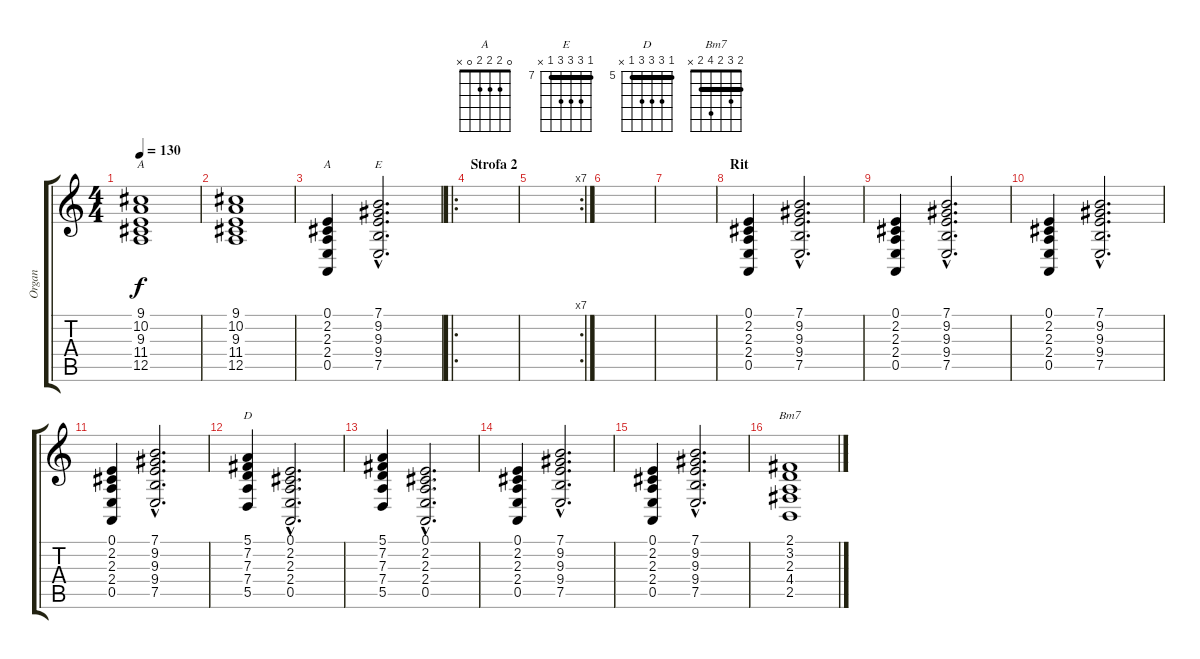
\track ("Organ" "Organ") {instrument reedorgan}
\staff {score tabs}
\tuning (E4 B3 G3 D3 A2 E2) {hide}
\chord ("A" 9 10 9 11 12 x) {firstfret 9 barre 9}
\chord ("A" 0 2 2 2 0 x)
\chord ("E" 7 9 9 9 7 x) {firstfret 7 barre 7}
\chord ("D" 5 7 7 7 5 x) {firstfret 5 barre 5}
\chord ("Bm7" 2 3 2 4 2 x) {barre 2}
\ts (4 4)
\tempo 130
\clef g2
\ks c
(9.1 10.2 9.3 11.4 12.5).1{ch "A" dy f} |
(9.1 10.2 9.3 11.4 12.5).1 |
(0.1 2.2 2.3 2.4 0.5).4{ch "A"} (7.1{hac} 9.2{hac} 9.3{hac} 9.4{hac} 7.5{hac}).2{d ch "E"} |
\ro
\section ("" "Strofa 2")
|
\rc 7
|
|
|
\section ("" "Rit")
(0.1 2.2 2.3 2.4 0.5).4 (7.1{hac} 9.2{hac} 9.3{hac} 9.4{hac} 7.5{hac}).2{d} |
(0.1 2.2 2.3 2.4 0.5).4 (7.1{hac} 9.2{hac} 9.3{hac} 9.4{hac} 7.5{hac}).2{d} |
(0.1 2.2 2.3 2.4 0.5).4 (7.1{hac} 9.2{hac} 9.3{hac} 9.4{hac} 7.5{hac}).2{d} |
(0.1 2.2 2.3 2.4 0.5).4 (7.1{hac} 9.2{hac} 9.3{hac} 9.4{hac} 7.5{hac}).2{d} |
(5.1 7.2 7.3 7.4 5.5).4{ch "D"} (0.1{hac} 2.2{hac} 2.3{hac} 2.4{hac} 0.5{hac}).2{d} |
(5.1 7.2 7.3 7.4 5.5).4 (0.1{hac} 2.2{hac} 2.3{hac} 2.4{hac} 0.5{hac}).2{d} |
(0.1 2.2 2.3 2.4 0.5).4 (7.1{hac} 9.2{hac} 9.3{hac} 9.4{hac} 7.5{hac}).2{d} |
(0.1 2.2 2.3 2.4 0.5).4 (7.1{hac} 9.2{hac} 9.3{hac} 9.4{hac} 7.5{hac}).2{d} |
(2.1 3.2 2.3 4.4 2.5).1{ch "Bm7"}
